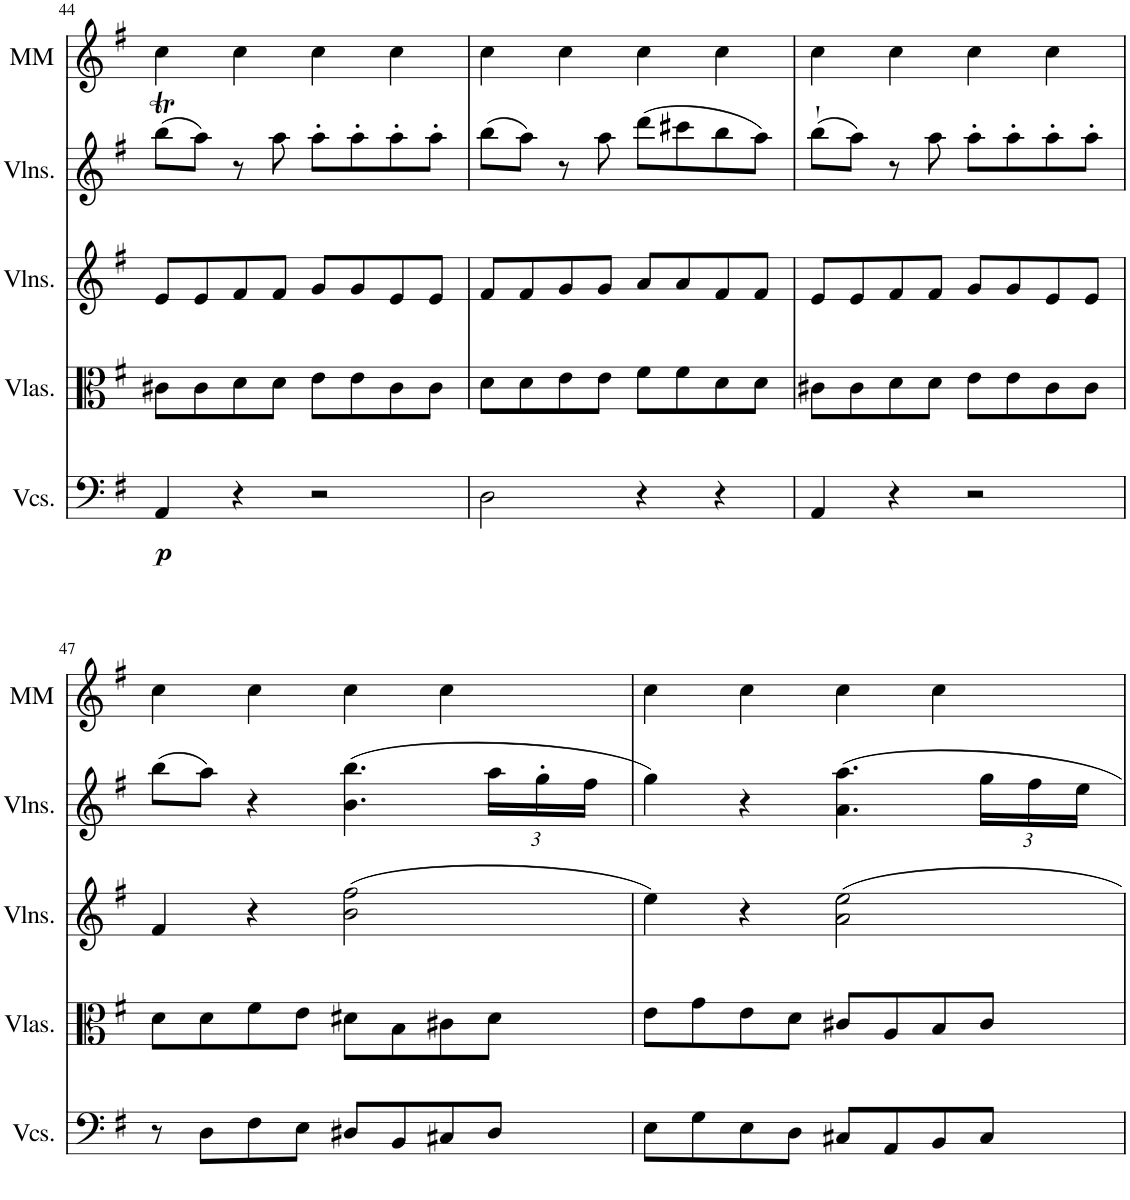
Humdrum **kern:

**kern	**dynam	**kern	**kern	**kern	**kern
*part5	*part5	*part4	*part3	*part2	*part1
*staff5	*staff5	*staff4	*staff3	*staff2	*staff1
*I"Violoncellos	*	*I"Violas	*I"Violins	*I"Violins	*I"MM
*I'Vcs.	*	*I'Vlas.	*I'Vlns.	*I'Vlns.	*I'MM
!!LO:PB:g=z
*clefF4	*	*clefC3	*clefG2	*clefG2	*clefG2
*k[f#]	*	*k[f#]	*k[f#]	*k[f#]	*k[f#]
*M4/4	*	*M4/4	*M4/4	*M4/4	*M4/4
*met(c)	*	*met(c)	*met(c)	*met(c)	*met(c)
=44	=44	=44	=44	=44	=44
!	!LO:DY:b	!	!	!	!
4AA/	p	8c#X\L	8e/L	(8bbt\L	4cc\
.	.	8c#\	8e/	8aa\J)	.
4r	.	8d\	8f#/	8r	4cc\
.	.	8d\J	8f#/J	8aa\	.
2r	.	8e\L	8g/L	8aa'\L	4cc\
.	.	8e\	8g/	8aa'\	.
.	.	8c#\	8e/	8aa'\	4cc\
.	.	8c#\J	8e/J	8aa'\J	.
=45	=45	=45	=45	=45	=45
2D\	.	8d\L	8f#/L	(8bb\L	4cc\
.	.	8d\	8f#/	8aa\J)	.
.	.	8e\	8g/	8r	4cc\
.	.	8e\J	8g/J	8aa\	.
4r	.	8f#\L	8a/L	(8ddd\L	4cc\
.	.	8f#\	8a/	8ccc#X\	.
4r	.	8d\	8f#/	8bb\	4cc\
.	.	8d\J	8f#/J	8aa\J)	.
=46	=46	=46	=46	=46	=46
4AA/	.	8c#X\L	8e/L	(8bb`\L	4cc\
.	.	8c#\	8e/	8aa\J)	.
4r	.	8d\	8f#/	8r	4cc\
.	.	8d\J	8f#/J	8aa\	.
2r	.	8e\L	8g/L	8aa'\L	4cc\
.	.	8e\	8g/	8aa'\	.
.	.	8c#\	8e/	8aa'\	4cc\
.	.	8c#\J	8e/J	8aa'\J	.
!!LO:LB:g=z
=47	=47	=47	=47	=47	=47
8r	.	8d\L	4f#/	(8bb\L	4cc\
8D\L	.	8d\	.	8aa\J)	.
8F#\	.	8f#\	4r	4r	4cc\
8E\J	.	8e\J	.	.	.
8D#X/L	.	8d#X\L	(2b\ 2ff#\	(4.b\ 4.bb\	4cc\
8BB/	.	8B\	.	.	.
8C#X/	.	8c#X\	.	.	4cc\
*	*	*	*	*Xbrackettup	*
8D#/J	.	8d#\J	.	24aa\LL	.
.	.	.	.	24gg'\	.
.	.	.	.	24ff#\JJ	.
=48	=48	=48	=48	=48	=48
8E\L	.	8e\L	4ee\)	4gg\)	4cc\
8G\	.	8g\	.	.	.
8E\	.	8e\	4r	4r	4cc\
8D\J	.	8d\J	.	.	.
8C#X/L	.	8c#X/L	2a\ 2ee\	4.a\ 4.aa\	4cc\
8AA/	.	8A/	.	.	.
8BB/	.	8B/	.	.	4cc\
8C#/J	.	8c#/J	.	24gg\LL	.
.	.	.	.	24ff#\	.
.	.	.	.	24ee\JJ	.
=	=	=	=	=	=
*-	*-	*-	*-	*-	*-
